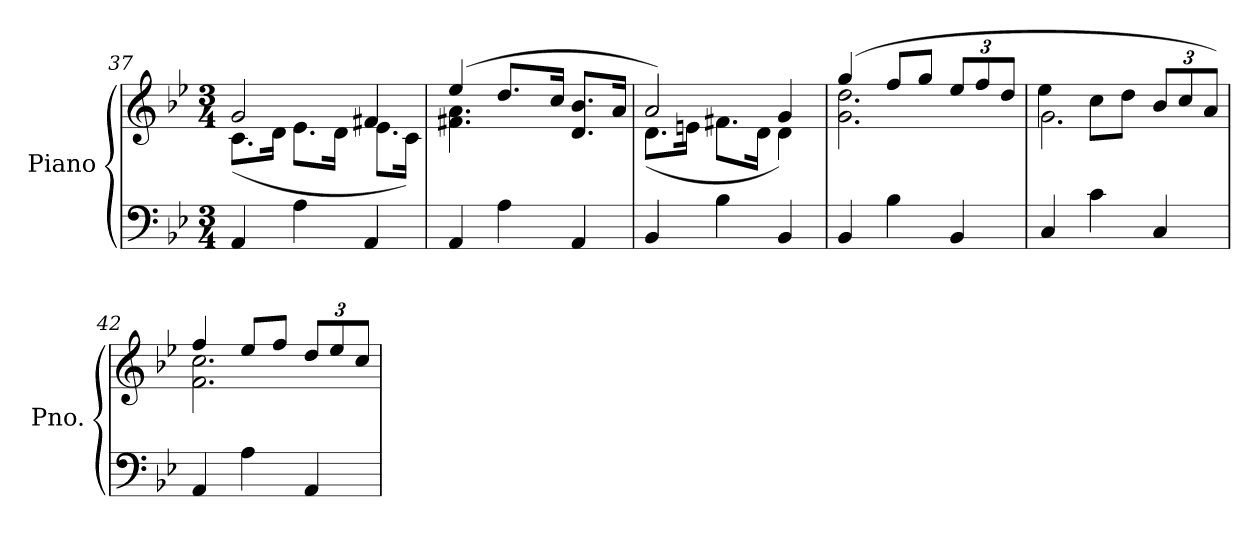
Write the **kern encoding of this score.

**kern	**kern
*part1	*part1
*staff2	*staff1
*I"Piano	*
*I'Pno.	*
*clefF4	*clefG2
*k[b-e-]	*k[b-e-]
*M3/4	*M3/4
=37	=37
*	*^
4AA/	2g/	(8.c\L
.	.	16d\Jk
4A\	.	8.e-\L
.	.	16d\Jk
4AA/	4f#X/	8.e-\L
.	.	16c\Jk)
=38	=38	=38
4AA/	(4ee-/	4.f#X\ 4.a\
4A\	8.dd/L	.
.	.	4.ryy
.	16cc/Jk	.
4AA/	8.d/ 8.b-/L	.
.	16a/Jk	.
=39	=39	=39
4BB-/	2a/)	(8.d\L
.	.	16en\Jk
4B-\	.	8.f#X\L
.	.	16d\Jk
4BB-/	4g/	4d\)
=40	=40	=40
4BB-/	(4gg/	2.g\ 2.dd\
4B-\	8ff/L	.
.	8gg/J	.
*	*Xbrackettup	*
4BB-/	12ee-/L	.
.	12ff/	.
.	12dd/J	.
!!LO:LB:g=z	!!
=41	=41	=41
4C/	(2.g\	4ee-\)
4c\	.	8cc\L
.	.	8dd\J
4C/	.	12b-/L
.	.	12cc/
.	.	12a/J)
=42	=42	=42
4AA/	4ff/	2.f\ 2.cc\
4A\	8ee-/L	.
.	8ff/J	.
4AA/	12dd/L	.
.	12ee-/	.
.	12cc/J	.
*	*v	*v
=	=
*-	*-
